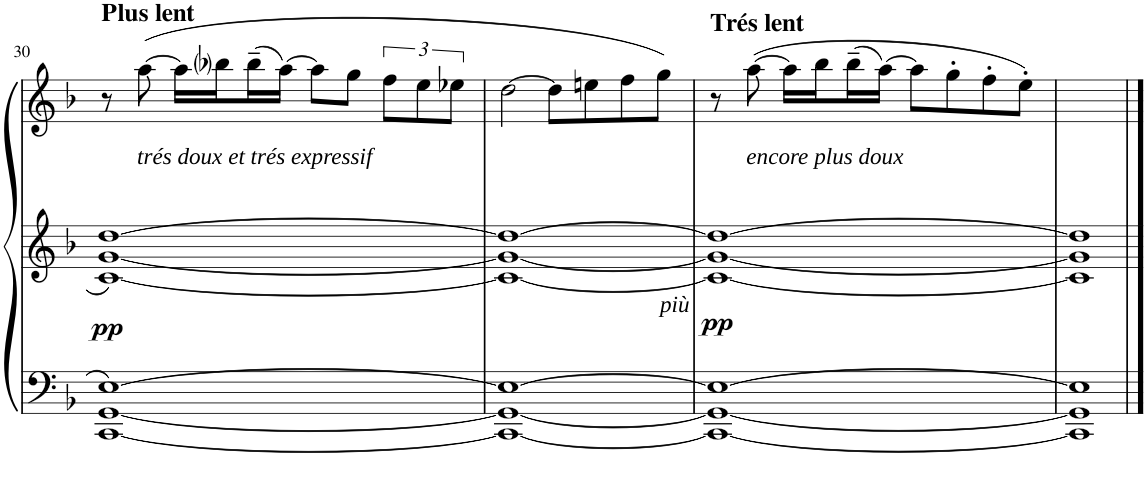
**kern	**kern	**kern	**dynam
*part1	*part1	*part1	*part1
*staff3	*staff2	*staff1	*staff1/2/3
*I"Piano	*	*	*
*I'Pno	*	*	*
!!LO:PB:g=z
*clefF4	*clefG2	*clefG2	*
*k[b-]	*k[b-]	*k[b-]	*
*M4/4	*M4/4	*M4/4	*
=30	=30	=30	=30
!	!	!LO:TX:a:B:t=Plus lent	!
!	!	!	!LO:DY:b=2
[1CC [1GG [1E	[1c [1g [1dd	8r	pp
!	!	!LO:TX:b:i:t=trés doux et trés expressif	!
.	.	([8aa\	.
.	.	16aa\LL]	.
.	.	16bb-i\J	.
.	.	(16bb-~\L	.
.	.	[16aa\JJ)	.
.	.	8aa\L]	.
.	.	8gg\J	.
.	.	12ff\L	.
.	.	12ee\	.
.	.	12ee-X\J	.
=31	=31	=31	=31
1CC_ 1GG_ 1E_	1c_ 1g_ 1dd_	[2dd\	.
.	.	8dd\L]	.
.	.	8een\	.
.	.	8ff\	.
.	.	8gg\J)	.
=32	=32	=32	=32
!	!	!LO:TX:a:B:t=Trés lent	!
!	!LO:TX:b:i:t=più	!	!
!	!	!	!LO:DY:b=2
1CC_ 1GG_ 1E_	1c_ 1g_ 1dd_	8r	pp
!	!	!LO:TX:b:i:t=encore plus doux	!
.	.	([8aa\	.
.	.	16aa\LL]	.
.	.	16bb-\J	.
.	.	(16bb-~\L	.
.	.	[16aa\JJ)	.
.	.	8aa\L]	.
.	.	8gg'\	.
.	.	8ff'\	.
.	.	8ee'\J)	.
=33	=33	=33	=33
1CC] 1GG] 1E]	1c] 1g] 1dd]	1ryy	.
==	==	==	==
*-	*-	*-	*-
